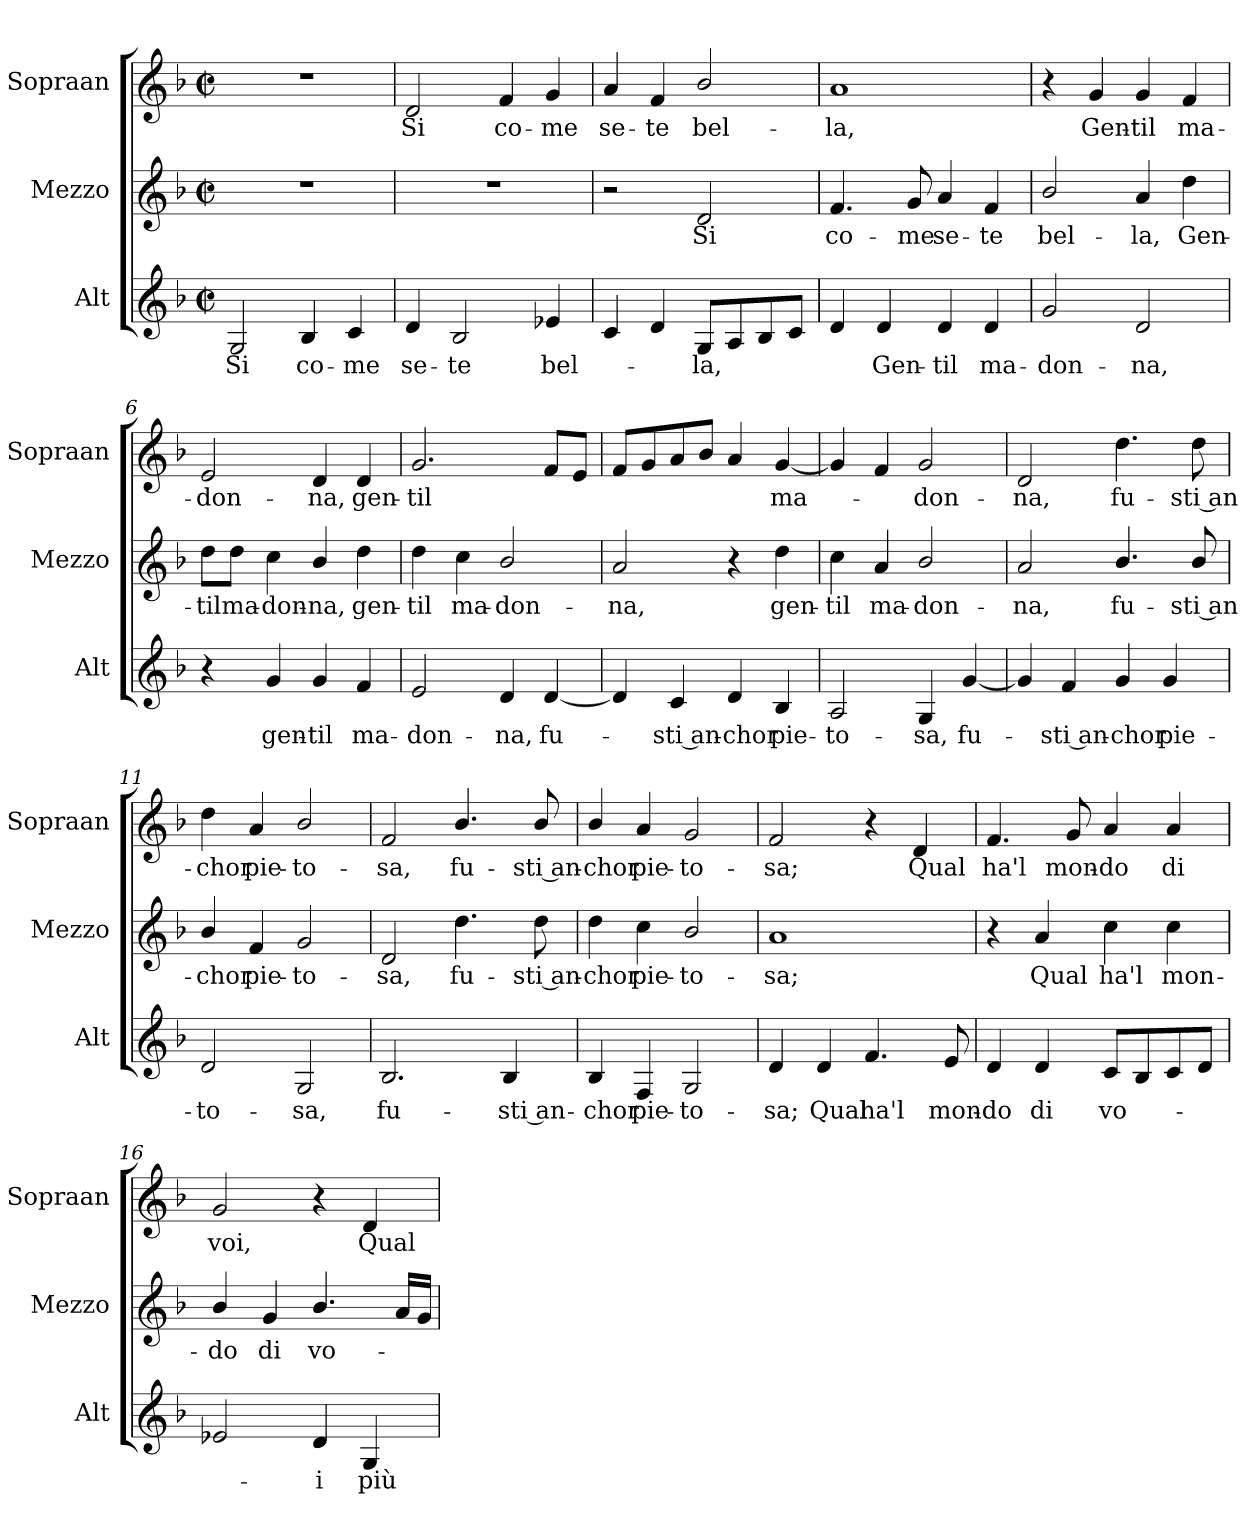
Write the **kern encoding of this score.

**kern	**text	**kern	**text	**kern	**text
*part3	*part3	*part2	*part2	*part1	*part1
*staff3	*staff3	*staff2	*staff2	*staff1	*staff1
*I"Alt	*	*I"Mezzo	*	*I"Sopraan	*
*I'Alt	*	*I'Mezzo	*	*I'Sopraan	*
*clefG2	*	*clefG2	*	*clefG2	*
*k[b-]	*	*k[b-]	*	*k[b-]	*
*F:	*	*F:	*	*F:	*
*M2/2	*	*M2/2	*	*M2/2	*
*met(c|)	*	*met(c|)	*	*met(c|)	*
=1	=1	=1	=1	=1	=1
!	!LO:LY:b	!	!	!	!
2G/	Si	1r	.	1r	.
!	!LO:LY:b	!	!	!	!
4B-/	co-	.	.	.	.
!	!LO:LY:b	!	!	!	!
4c/	-me	.	.	.	.
=2	=2	=2	=2	=2	=2
!	!LO:LY:b	!	!	!	!LO:LY:b
4d/	se-	1r	.	2d/	Si
!	!LO:LY:b	!	!	!	!
2B-/	-te	.	.	.	.
!	!	!	!	!	!LO:LY:b
.	.	.	.	4f/	co-
!	!LO:LY:b	!	!	!	!LO:LY:b
4e-X/	bel-	.	.	4g/	-me
=3	=3	=3	=3	=3	=3
!	!	!	!	!	!LO:LY:b
4c/	.	2r	.	4a/	se-
!	!	!	!	!	!LO:LY:b
4d/	.	.	.	4f/	-te
!	!LO:LY:b	!	!LO:LY:b	!	!LO:LY:b
8G/L	-la,	2d/	Si	2b-/	bel-
8A/	.	.	.	.	.
8B-/	.	.	.	.	.
8c/J	.	.	.	.	.
=4	=4	=4	=4	=4	=4
!	!	!	!LO:LY:b	!	!LO:LY:b
4d/	.	4.f/	co-	1a	-la,
!	!LO:LY:b	!	!	!	!
4d/	Gen-	.	.	.	.
!	!	!	!LO:LY:b	!	!
.	.	8g/	-me	.	.
!	!LO:LY:b	!	!LO:LY:b	!	!
4d/	-til	4a/	se-	.	.
!	!LO:LY:b	!	!LO:LY:b	!	!
4d/	ma-	4f/	-te	.	.
=5	=5	=5	=5	=5	=5
!	!LO:LY:b	!	!LO:LY:b	!	!
2g/	-don-	2b-/	bel-	4r	.
!	!	!	!	!	!LO:LY:b
.	.	.	.	4g/	Gen-
!	!LO:LY:b	!	!LO:LY:b	!	!LO:LY:b
2d/	-na,	4a/	-la,	4g/	-til
!	!	!	!LO:LY:b	!	!LO:LY:b
.	.	4dd\	Gen-	4f/	ma-
!!LO:LB:g=z
=6	=6	=6	=6	=6	=6
!	!	!	!LO:LY:b	!	!LO:LY:b
4r	.	8dd\L	-til	2e/	-don-
!	!	!	!LO:LY:b	!	!
.	.	8dd\J	ma-	.	.
!	!LO:LY:b	!	!LO:LY:b	!	!
4g/	gen-	4cc\	-don-	.	.
!	!LO:LY:b	!	!LO:LY:b	!	!LO:LY:b
4g/	-til	4b-/	-na,	4d/	-na,
!	!LO:LY:b	!	!LO:LY:b	!	!LO:LY:b
4f/	ma-	4dd\	gen-	4d/	gen-
=7	=7	=7	=7	=7	=7
!	!LO:LY:b	!	!LO:LY:b	!	!LO:LY:b
2e/	-don-	4dd\	-til	2.g/	-til
!	!	!	!LO:LY:b	!	!
.	.	4cc\	ma-	.	.
!	!LO:LY:b	!	!LO:LY:b	!	!
4d/	-na,	2b-/	-don-	.	.
!	!LO:LY:b	!	!	!	!
[4d/	fu-	.	.	8f/L	.
.	.	.	.	8e/J	.
=8	=8	=8	=8	=8	=8
!	!	!	!LO:LY:b	!	!
4d/]	.	2a/	-na,	8f/L	.
.	.	.	.	8g/	.
!	!LO:LY:b	!	!	!	!
4c/	-sti an-	.	.	8a/	.
.	.	.	.	8b-/J	.
!	!LO:LY:b	!	!	!	!
4d/	-chor	4r	.	4a/	.
!	!LO:LY:b	!	!LO:LY:b	!	!LO:LY:b
4B-/	pie-	4dd\	gen-	[4g/	ma-
=9	=9	=9	=9	=9	=9
!	!LO:LY:b	!	!LO:LY:b	!	!
2A/	-to-	4cc\	-til	4g/]	.
!	!	!	!LO:LY:b	!	!
.	.	4a/	ma-	4f/	.
!	!LO:LY:b	!	!LO:LY:b	!	!LO:LY:b
4G/	-sa,	2b-/	-don-	2g/	-don-
!	!LO:LY:b	!	!	!	!
[4g/	fu-	.	.	.	.
=10	=10	=10	=10	=10	=10
!	!	!	!LO:LY:b	!	!LO:LY:b
4g/]	.	2a/	-na,	2d/	-na,
!	!LO:LY:b	!	!	!	!
4f/	-sti an-	.	.	.	.
!	!LO:LY:b	!	!LO:LY:b	!	!LO:LY:b
4g/	-chor	4.b-/	fu-	4.dd\	fu-
!	!LO:LY:b	!	!	!	!
4g/	pie-	.	.	.	.
!	!	!	!LO:LY:b	!	!LO:LY:b
.	.	8b-/	-sti an-	8dd\	-sti an-
=11	=11	=11	=11	=11	=11
!	!LO:LY:b	!	!LO:LY:b	!	!LO:LY:b
2d/	-to-	4b-/	-chor	4dd\	-chor
!	!	!	!LO:LY:b	!	!LO:LY:b
.	.	4f/	pie-	4a/	pie-
!	!LO:LY:b	!	!LO:LY:b	!	!LO:LY:b
2G/	-sa,	2g/	-to-	2b-/	-to-
!!LO:LB:g=z
=12	=12	=12	=12	=12	=12
!	!LO:LY:b	!	!LO:LY:b	!	!LO:LY:b
2.B-/	fu-	2d/	-sa,	2f/	-sa,
!	!	!	!LO:LY:b	!	!LO:LY:b
.	.	4.dd\	fu-	4.b-/	fu-
!	!LO:LY:b	!	!	!	!
4B-/	-sti an-	.	.	.	.
!	!	!	!LO:LY:b	!	!LO:LY:b
.	.	8dd\	-sti an-	8b-/	-sti an-
=13	=13	=13	=13	=13	=13
!	!LO:LY:b	!	!LO:LY:b	!	!LO:LY:b
4B-/	-chor	4dd\	-chor	4b-/	-chor
!	!LO:LY:b	!	!LO:LY:b	!	!LO:LY:b
4F/	pie-	4cc\	pie-	4a/	pie-
!	!LO:LY:b	!	!LO:LY:b	!	!LO:LY:b
2G/	-to-	2b-/	-to-	2g/	-to-
=14	=14	=14	=14	=14	=14
!	!LO:LY:b	!	!LO:LY:b	!	!LO:LY:b
4d/	-sa;	1a	-sa;	2f/	-sa;
!	!LO:LY:b	!	!	!	!
4d/	Qual	.	.	.	.
!	!LO:LY:b	!	!	!	!
4.f/	ha'l	.	.	4r	.
!	!	!	!	!	!LO:LY:b
.	.	.	.	4d/	Qual
!	!LO:LY:b	!	!	!	!
8e/	mon-	.	.	.	.
=15	=15	=15	=15	=15	=15
!	!LO:LY:b	!	!	!	!LO:LY:b
4d/	-do	4r	.	4.f/	ha'l
!	!LO:LY:b	!	!LO:LY:b	!	!
4d/	di	4a/	Qual	.	.
!	!	!	!	!	!LO:LY:b
.	.	.	.	8g/	mon-
!	!LO:LY:b	!	!LO:LY:b	!	!LO:LY:b
8c/L	vo-	4cc\	ha'l	4a/	-do
8B-/	.	.	.	.	.
!	!	!	!LO:LY:b	!	!LO:LY:b
8c/	.	4cc\	mon-	4a/	di
8d/J	.	.	.	.	.
=16	=16	=16	=16	=16	=16
!	!	!	!LO:LY:b	!	!LO:LY:b
2e-X/	.	4b-/	-do	2g/	voi,
!	!	!	!LO:LY:b	!	!
.	.	4g/	di	.	.
!	!LO:LY:b	!	!LO:LY:b	!	!
4d/	-i	4.b-/	vo-	4r	.
!	!LO:LY:b	!	!	!	!LO:LY:b
4G/	più	.	.	4d/	Qual
.	.	16a/LL	.	.	.
.	.	16g/JJ	.	.	.
=	=	=	=	=	=
*-	*-	*-	*-	*-	*-
